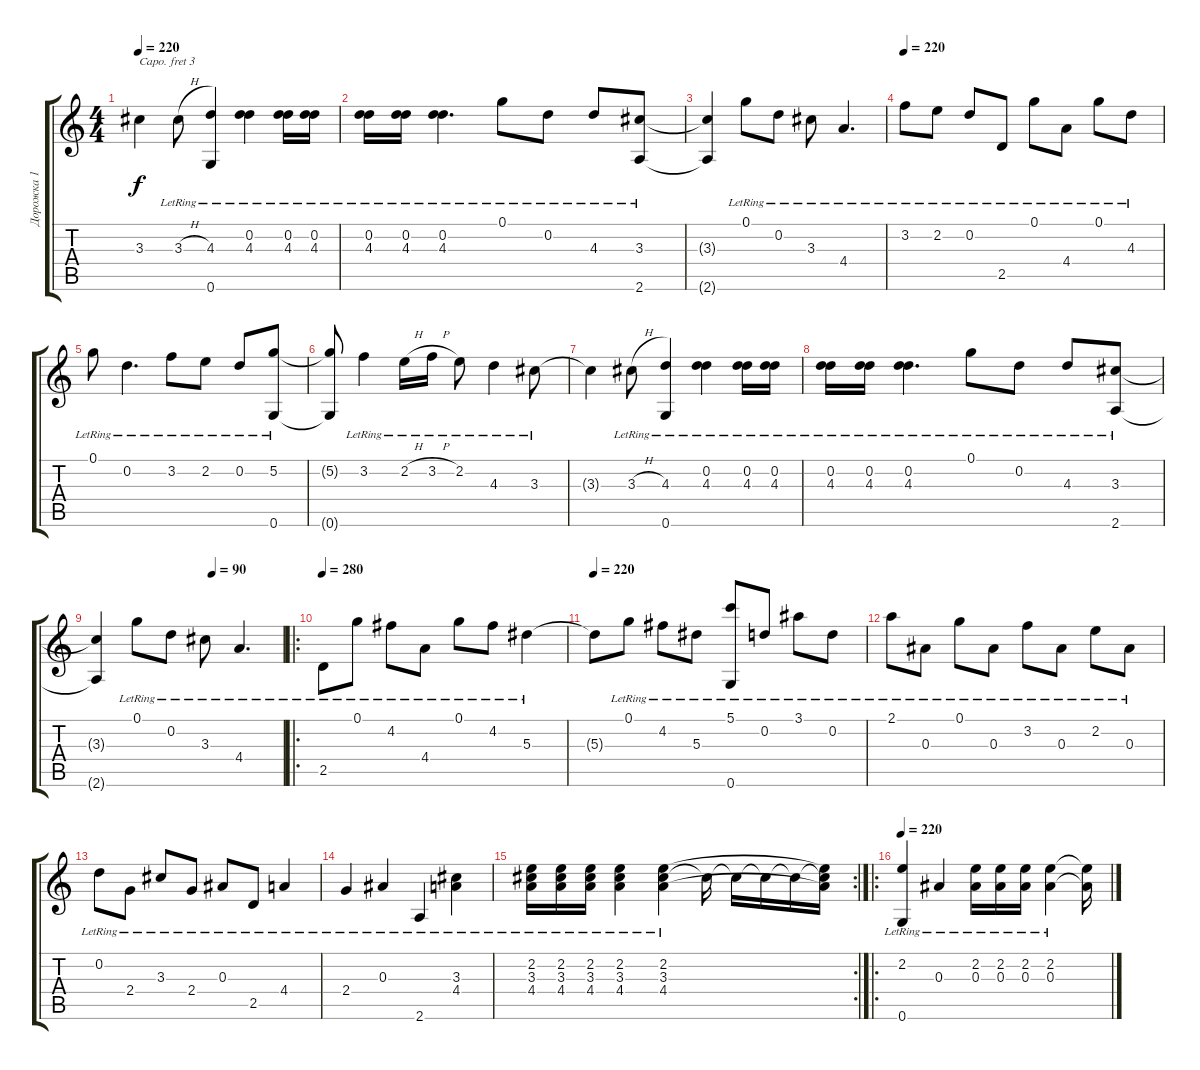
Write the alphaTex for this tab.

\track ("Дорожка 1" "Дорожка 1") {instrument acousticguitarsteel}
\staff {score tabs}
\capo 3
\tuning (E4 B3 G3 D3 A2 E2) {hide}
\ts (4 4)
\tempo 220
\clef g2
\ks c
3.3{t}.4{dy f} 3.3{h lr}.8 (4.3{lr} 0.6{lr}).4 (0.2{lr} 4.3{lr}).4 (0.2{lr} 4.3{lr}).16 (0.2{lr} 4.3{lr}).16 |
(0.2{lr} 4.3{lr}).16 (0.2{lr} 4.3{lr}).16 (0.2{lr} 4.3{lr}).4{d} 0.1{lr}.8 0.2{lr}.8 4.3{lr}.8 (3.3{lr} 2.6{lr}).8 |
(3.3{t} 2.6{t}).4 0.1{lr}.8 0.2{lr}.8 3.3{lr}.8 4.4{lr}.4{d} |
\tempo 220
3.2{lr}.8 2.2{lr}.8 0.2{lr}.8 2.5{lr}.8 0.1{lr}.8 4.4{lr}.8 0.1{lr}.8 4.3{lr}.8 |
0.1{lr}.8 0.2{lr}.4{d} 3.2{lr}.8 2.2{lr}.8 0.2{lr}.8 (5.2{lr} 0.6{lr}).8 |
(5.2{t} 0.6{t}).8 3.2{lr}.4 2.2{h lr}.16 3.2{h lr}.16 2.2{lr}.8 4.3{lr}.4 3.3{lr}.8 |
3.3{t}.4 3.3{h lr}.8 (4.3{lr} 0.6{lr}).4 (0.2{lr} 4.3{lr}).4 (0.2{lr} 4.3{lr}).16 (0.2{lr} 4.3{lr}).16 |
(0.2{lr} 4.3{lr}).16 (0.2{lr} 4.3{lr}).16 (0.2{lr} 4.3{lr}).4{d} 0.1{lr}.8 0.2{lr}.8 4.3{lr}.8 (3.3{lr} 2.6{lr}).8 |
\tempo (90 0.625)
(3.3{t} 2.6{t}).4 0.1{lr}.8 0.2{lr}.8 3.3{lr}.8 4.4{lr}.4{d} |
\ro
\tempo 280
2.5{lr}.8 0.1{lr}.8 4.2{lr}.8 4.4{lr}.8 0.1{lr}.8 4.2{lr}.8 5.3{lr}.4 |
\tempo 220
5.3{t}.8 0.1{lr}.8 4.2{lr}.8 5.3{lr}.8 (5.1{lr} 0.6{lr}).8 0.2{lr}.8 3.1{lr}.8 0.2{lr}.8 |
2.1{lr}.8 0.3{lr}.8 0.1{lr}.8 0.3{lr}.8 3.2{lr}.8 0.3{lr}.8 2.2{lr}.8 0.3{lr}.8 |
0.2{lr}.8 2.4{lr}.8 3.3{lr}.8 2.4{lr}.8 0.3{lr}.8 2.5{lr}.8 4.4{lr}.4 |
2.4{lr}.4 0.3{lr}.4 2.6{lr}.4 (3.3{lr} 4.4{lr}).4 |
\rc 2
(2.2{lr} 3.3{lr} 4.4{lr}).16 (2.2{lr} 3.3{lr} 4.4{lr}).16 (2.2{lr} 3.3{lr} 4.4{lr}).16 (2.2{lr} 3.3{lr} 4.4{lr}).4 (2.2{lr} 3.3{lr} 4.4{lr}).4 3.3{t}.16 3.3{t}.16 3.3{t}.16 3.3{t}.16 (2.2{t} 3.3{t} 4.4{t}).16 |
\ro
\tempo 220
(2.2{lr} 0.6{lr}).4 0.3{lr}.4 (2.2{lr} 0.3{lr}).16 (2.2{lr} 0.3{lr}).16 (2.2{lr} 0.3{lr}).16 (2.2{lr} 0.3{lr}).4 (2.2{t} 0.3{t}).16
